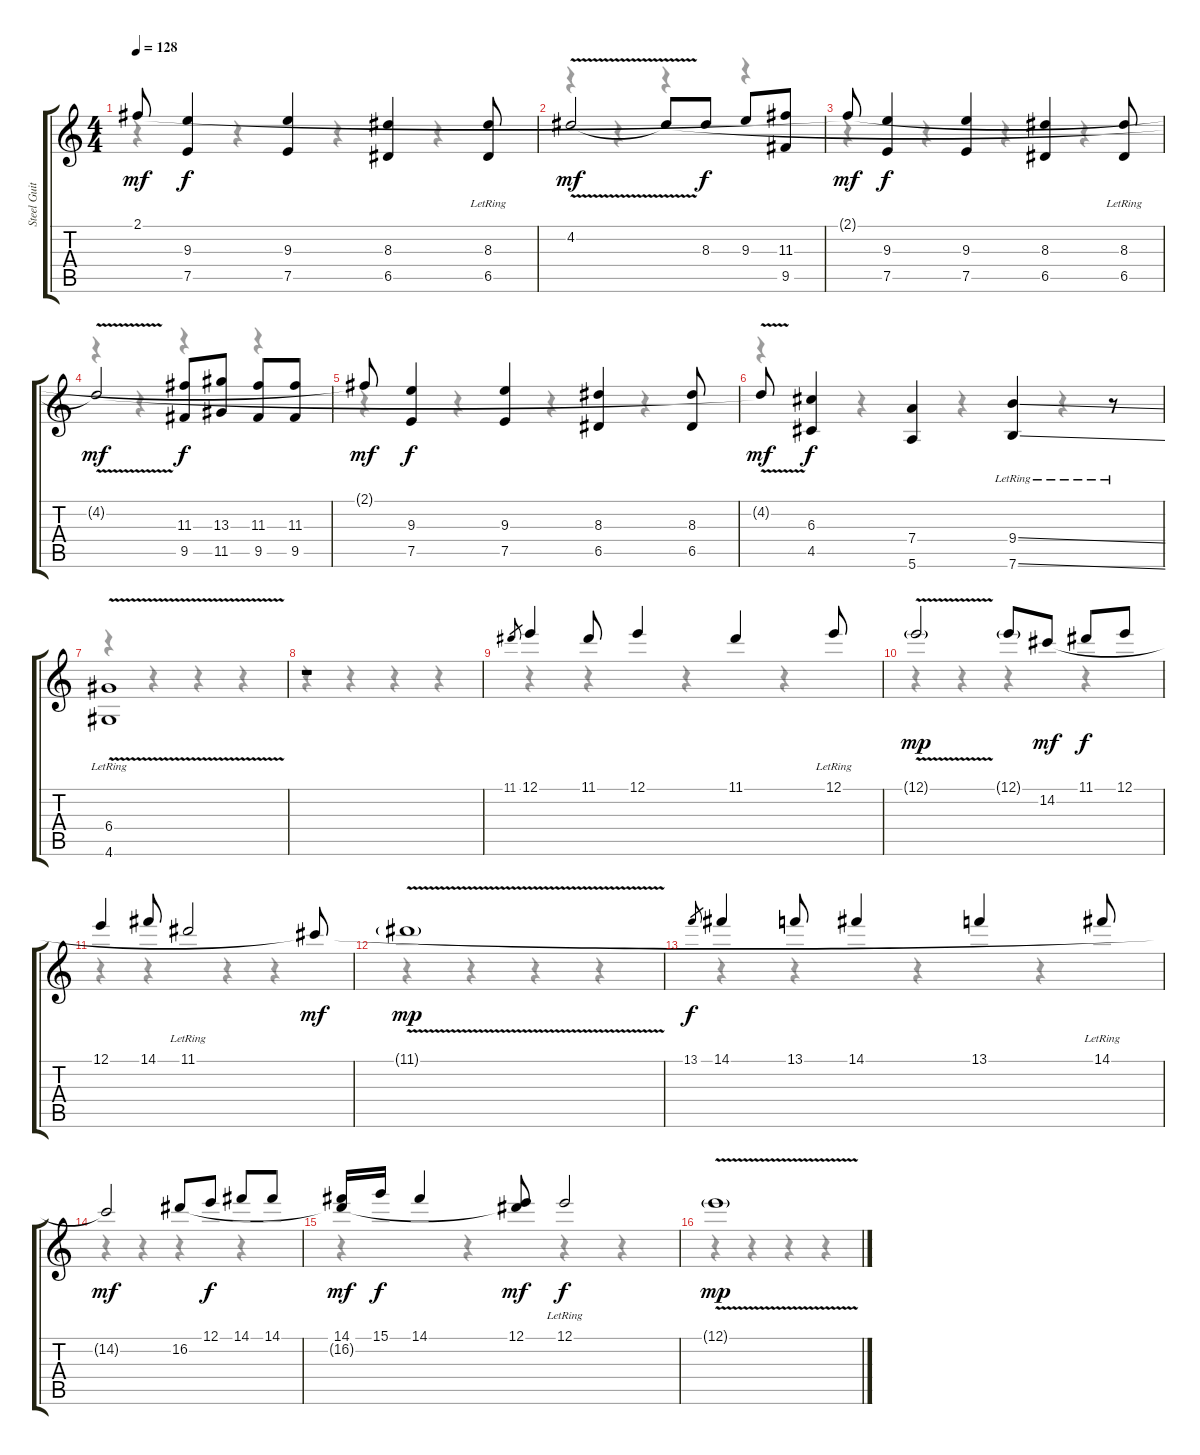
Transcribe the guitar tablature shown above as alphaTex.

\track ("Steel Guitar" "Steel Guit") {instrument acousticguitarsteel}
\staff {score tabs}
\tuning (E4 B3 G3 D3 A2 E2) {hide}
\voice
\ts (4 4)
\tempo 128
\clef g2
\ks c
2.1{t}.8{dy mf} (9.3 7.5).4{dy f} (9.3 7.5).4 (8.3 6.5).4 (8.3{lr} 6.5{lr}).8 |
4.2{v}.2{dy mf} 4.2{v t}.8 8.3.8{dy f} 9.3.8 (11.3 9.5).8 |
2.1{t}.8{dy mf} (9.3 7.5).4{dy f} (9.3 7.5).4 (8.3 6.5).4 (8.3{lr} 6.5{lr}).8 |
4.2{v t}.2{dy mf} (11.3 9.5).8{dy f} (13.3 11.5).8 (11.3 9.5).8 (11.3 9.5).8 |
2.1{t}.8{dy mf} (9.3 7.5).4{dy f} (9.3 7.5).4 (8.3 6.5).4 (8.3 6.5).8 |
4.2{t}.8{dy mf} (6.3 4.5).4{dy f} (7.4 5.6).4 (9.4{ss lr} 7.6{ss lr}).4 r.8 |
(6.4{v lr} 4.6{v lr}).1 |
r.1 |
11.1.8{gr} 12.1.4 11.1.8 12.1.4 11.1.4 12.1{lr}.8 |
12.1{v g}.2{dy mp} 12.1{g}.8 14.2.8{dy mf} 11.1.8{dy f} 12.1.8 |
12.1.4 14.1.8 11.1{lr}.2 14.2{t}.8{dy mf} |
11.1{v g}.1{dy mp} |
13.1.8{gr dy f} 14.1.4 13.1.8 14.1.4 13.1.4 14.1{lr}.8 |
14.2{t}.2{dy mf} 16.2.8 12.1.8{dy f} 14.1.8 14.1.8 |
(14.1 16.2{t}).16{dy mf} 15.1.16{dy f} 14.1.4 (12.1 16.2{t}).8{dy mf} 12.1{lr}.2{dy f} |
12.1{v g}.1{dy mp}
\voice
\clef g2
\ottava regular
\simile none
\ks c
r.4{dy f} r.4 r.4 r.4 |
r.4 r.4 r.4 r.4 |
r.4 r.4 r.4 r.4 |
r.4 r.4 r.4 r.4 |
r.4 r.4 r.4 r.4 |
r.4 r.4 r.4 r.4 |
r.4 r.4 r.4 r.4 |
r.4 r.4 r.4 r.4 |
r.4 r.4 r.4 r.4 |
r.4 r.4 r.4 r.4 |
r.4 r.4 r.4 r.4 |
r.4 r.4 r.4 r.4 |
r.4 r.4 r.4 r.4 |
r.4 r.4 r.4 r.4 |
r.4 r.4 r.4 r.4 |
r.4 r.4 r.4 r.4
